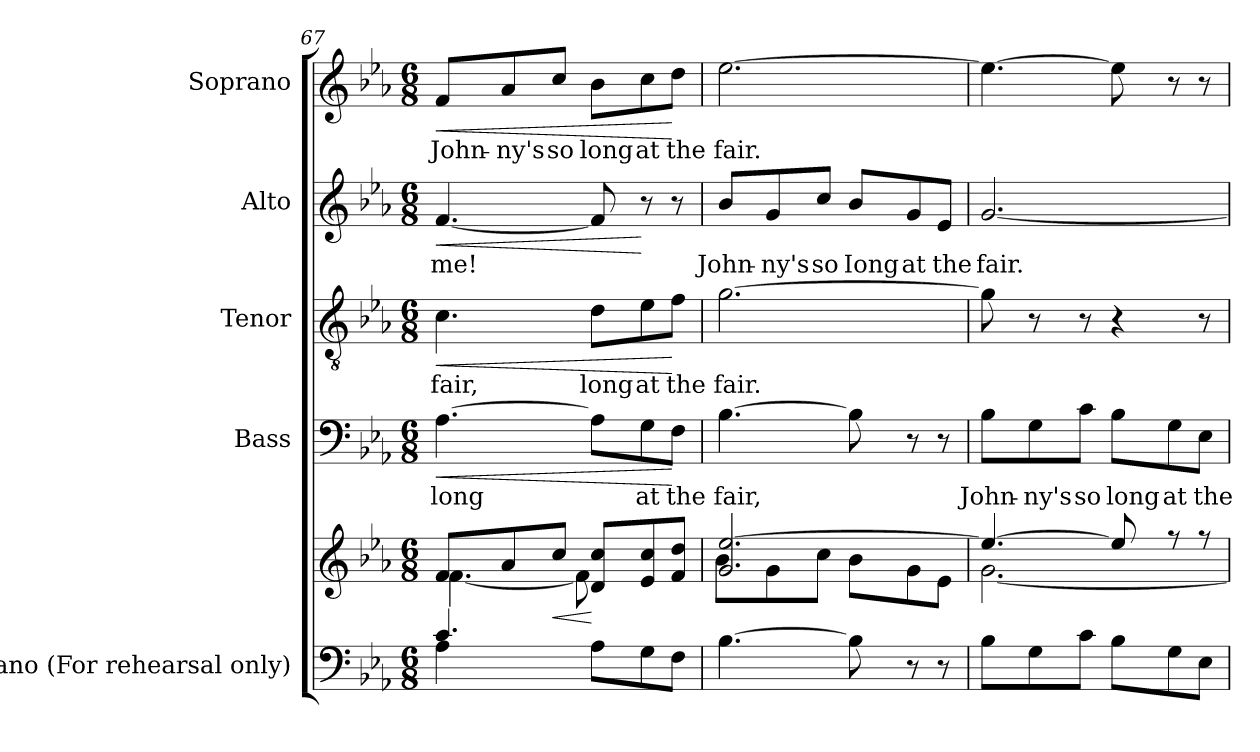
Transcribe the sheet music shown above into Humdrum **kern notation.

**kern	**kern	**dynam	**kern	**text	**dynam	**kern	**text	**dynam	**kern	**text	**dynam	**kern	**text	**dynam
*part5	*part5	*part5	*part4	*part4	*part4	*part3	*part3	*part3	*part2	*part2	*part2	*part1	*part1	*part1
*staff6	*staff5	*staff5/6	*staff4	*staff4	*staff4	*staff3	*staff3	*staff3	*staff2	*staff2	*staff2	*staff1	*staff1	*staff1
*I"Piano (For  rehearsal only)	*	*	*I"Bass	*	*	*I"Tenor	*	*	*I"Alto	*	*	*I"Soprano	*	*
*I'Pno.	*	*	*I'B.	*	*	*I'T.	*	*	*I'A.	*	*	*I'S.	*	*
*clefF4	*clefG2	*	*clefF4	*	*	*clefGv2	*	*	*clefG2	*	*	*clefG2	*	*
*	*	*	*	*	*	*ITrd7c12	*	*	*	*	*	*	*	*
*k[b-e-a-]	*k[b-e-a-]	*	*k[b-e-a-]	*	*	*k[b-e-a-]	*	*	*k[b-e-a-]	*	*	*k[b-e-a-]	*	*
*E-:	*E-:	*	*E-:	*	*	*E-:	*	*	*E-:	*	*	*E-:	*	*
*M6/8	*M6/8	*	*M6/8	*	*	*M6/8	*	*	*M6/8	*	*	*M6/8	*	*
=67	=67	=67	=67	=67	=67	=67	=67	=67	=67	=67	=67	=67	=67	=67
*^	*^	*	*	*	*	*	*	*	*	*	*	*	*	*
!	!	!	!	!	!	!LO:LY:b:color=#000000	!LO:HP:b	!	!	!	!	!	!	!	!	!
!	!	!	!	!	!	!	!	!	!LO:LY:b:color=#000000	!LO:HP:b	!	!	!	!	!	!
!	!	!	!	!	!	!	!	!	!	!	!	!LO:LY:b:color=#000000	!LO:HP:b	!	!	!
!	!	!	!	!	!	!	!	!	!	!	!	!	!	!	!LO:LY:b:color=#000000	!LO:HP:b
4.ci/	4A-i\	8fi/L	[<4.fi\	.	[>4.A-i\	long	<	4.Ci\	fair,	<	[<4.fi/	me!	<	8fi/L	John-	<
!	!	!	!	!	!	!	!	!	!	!	!	!	!	!	!LO:LY:b:color=#000000	!
.	.	8a-i/	.	.	.	.	.	.	.	.	.	.	.	8a-i/	-ny's	.
!	!	!	!	!LO:HP:b	!	!	!	!	!	!	!	!	!	!	!	!
!	!	!	!	!	!	!	!	!	!	!	!	!	!	!	!LO:LY:b:color=#000000	!
.	8ryy	8cci/J	.	<	.	.	.	.	.	.	.	.	.	8cci/J	so	.
!	!	!	!	!	!	!	!	!	!LO:LY:b:color=#000000	!	!	!	!	!	!	!
!	!	!	!	!	!	!	!	!	!	!	!	!	!	!	!LO:LY:b:color=#000000	!
4.ryy	8A-i\L	8di/ 8cciL	8fi\]	[	8A-i\L]	.	.	8Di\L	long	.	8fi/]	.	.	8b-i\L	long	.
!	!	!	!	!	!	!LO:LY:b:color=#000000	!	!	!	!	!	!	!	!	!	!
!	!	!	!	!	!	!	!	!	!LO:LY:b:color=#000000	!	!	!	!	!	!	!
!	!	!	!	!	!	!	!	!	!	!	!	!	!	!	!LO:LY:b:color=#000000	!
.	8Gi\	8e-i/ 8cci	8ryy	.	8Gi\	at	.	8E-i\	at	.	8r	.	[	8cci\	at	.
!	!	!	!	!	!	!LO:LY:b:color=#000000	!	!	!	!	!	!	!	!	!	!
!	!	!	!	!	!	!	!	!	!LO:LY:b:color=#000000	!	!	!	!	!	!	!
!	!	!	!	!	!	!	!	!	!	!	!	!	!	!	!LO:LY:b:color=#000000	!
.	8Fi\J	8fi/ 8ddiJ	8ryy	.	8Fi\J	the	[	8Fi\J	the	[	8r	.	.	8ddi\J	the	[
*v	*v	*	*	*	*	*	*	*	*	*	*	*	*	*	*	*
=68	=68	=68	=68	=68	=68	=68	=68	=68	=68	=68	=68	=68	=68	=68	=68
*^	*	*	*	*	*	*	*	*	*	*	*	*	*	*	*
!	!	!	!	!	!	!LO:LY:b:color=#000000	!	!	!	!	!	!	!	!	!	!
*v	*v	*	*	*	*	*	*	*	*	*	*	*	*	*	*	*
*^	*	*	*	*	*	*	*	*	*	*	*	*	*	*	*
!	!	!	!	!	!	!	!	!	!LO:LY:b:color=#000000	!	!	!	!	!	!	!
*v	*v	*	*	*	*	*	*	*	*	*	*	*	*	*	*	*
*^	*	*	*	*	*	*	*	*	*	*	*	*	*	*	*
!	!	!	!	!	!	!	!	!	!	!	!	!LO:LY:b:color=#000000	!	!	!	!
*v	*v	*	*	*	*	*	*	*	*	*	*	*	*	*	*	*
*^	*	*	*	*	*	*	*	*	*	*	*	*	*	*	*
!	!	!	!	!	!	!	!	!	!	!	!	!	!	!	!LO:LY:b:color=#000000	!
*v	*v	*	*	*	*	*	*	*	*	*	*	*	*	*	*	*
[>4.B-i\	2.gi/ [>2.ee-i	8b-i\L	.	[>4.B-i\	fair,	.	[>2.Gi\	fair.	.	8b-i/L	John-	.	[>2.ee-i\	fair.	.
!	!	!	!	!	!	!	!	!	!	!	!LO:LY:b:color=#000000	!	!	!	!
.	.	8gi\	.	.	.	.	.	.	.	8gi/	-ny's	.	.	.	.
!	!	!	!	!	!	!	!	!	!	!	!LO:LY:b:color=#000000	!	!	!	!
.	.	8cci\J	.	.	.	.	.	.	.	8cci/J	so	.	.	.	.
!	!	!	!	!	!	!	!	!	!	!	!LO:LY:b:color=#000000	!	!	!	!
8B-i\]	.	8b-i\L	.	8B-i\]	.	.	.	.	.	8b-i/L	Iong	.	.	.	.
!	!	!	!	!	!	!	!	!	!	!	!LO:LY:b:color=#000000	!	!	!	!
8r	.	8gi\	.	8r	.	.	.	.	.	8gi/	at	.	.	.	.
!	!	!	!	!	!	!	!	!	!	!	!LO:LY:b:color=#000000	!	!	!	!
8r	.	8e-i\J	.	8r	.	.	.	.	.	8e-i/J	the	.	.	.	.
!!LO:LB:g=z
=69	=69	=69	=69	=69	=69	=69	=69	=69	=69	=69	=69	=69	=69	=69	=69
!	!	!	!	!	!LO:LY:b:color=#000000	!	!	!	!	!	!	!	!	!	!
!	!	!	!	!	!	!	!	!	!	!	!LO:LY:b:color=#000000	!	!	!	!
8B-i\L	4.ee-i/_>	[<2.gi\	.	8B-i\L	John-	.	8Gi\]	.	.	[<2.gi/	fair.	.	4.ee-i\_>	.	.
!	!	!	!	!	!LO:LY:b:color=#000000	!	!	!	!	!	!	!	!	!	!
8Gi\	.	.	.	8Gi\	-ny's	.	8r	.	.	.	.	.	.	.	.
!	!	!	!	!	!LO:LY:b:color=#000000	!	!	!	!	!	!	!	!	!	!
8ci\J	.	.	.	8ci\J	so	.	8r	.	.	.	.	.	.	.	.
!	!	!	!	!	!LO:LY:b:color=#000000	!	!	!	!	!	!	!	!	!	!
8B-i\L	8ee-i/]	.	.	8B-i\L	long	.	4r	.	.	.	.	.	8ee-i\]	.	.
!	!	!	!	!	!LO:LY:b:color=#000000	!	!	!	!	!	!	!	!	!	!
8Gi\	8r	.	.	8Gi\	at	.	.	.	.	.	.	.	8r	.	.
!	!	!	!	!	!LO:LY:b:color=#000000	!	!	!	!	!	!	!	!	!	!
8E-i\J	8r	.	.	8E-i\J	the	.	8r	.	.	.	.	.	8r	.	.
*	*v	*v	*	*	*	*	*	*	*	*	*	*	*	*	*
=	=	=	=	=	=	=	=	=	=	=	=	=	=	=
*-	*-	*-	*-	*-	*-	*-	*-	*-	*-	*-	*-	*-	*-	*-
